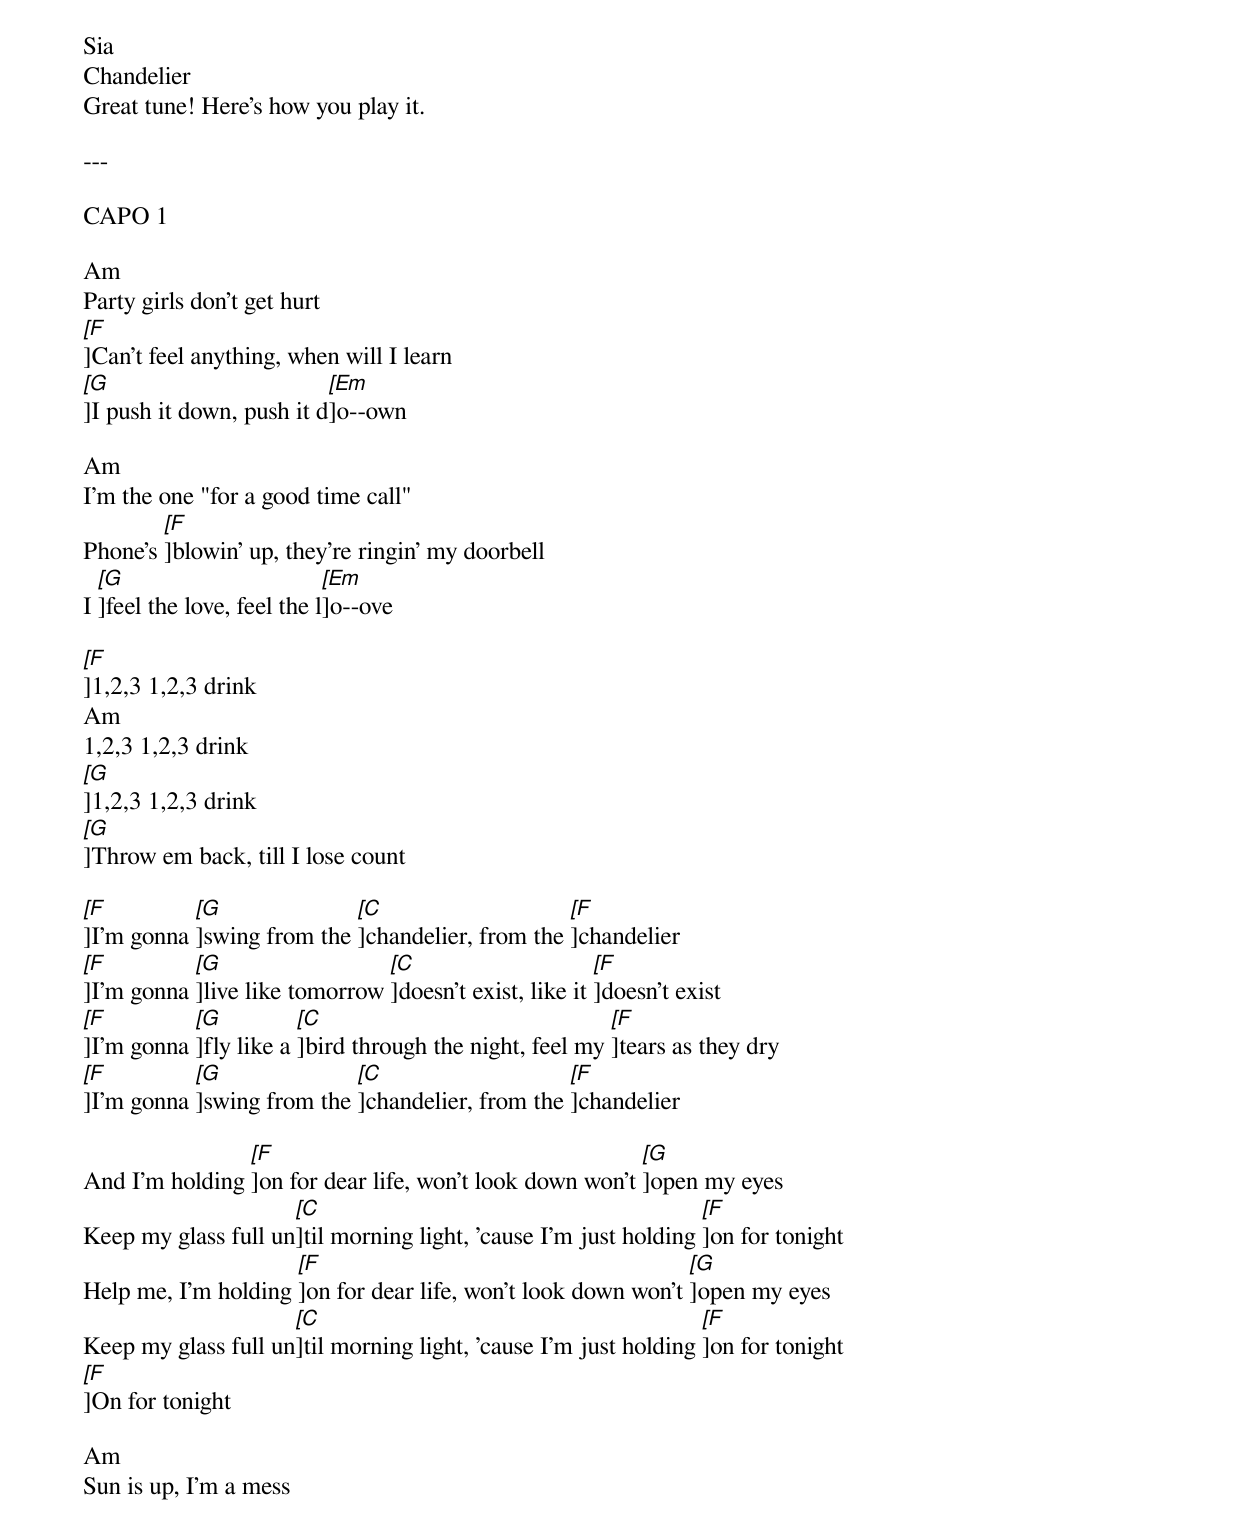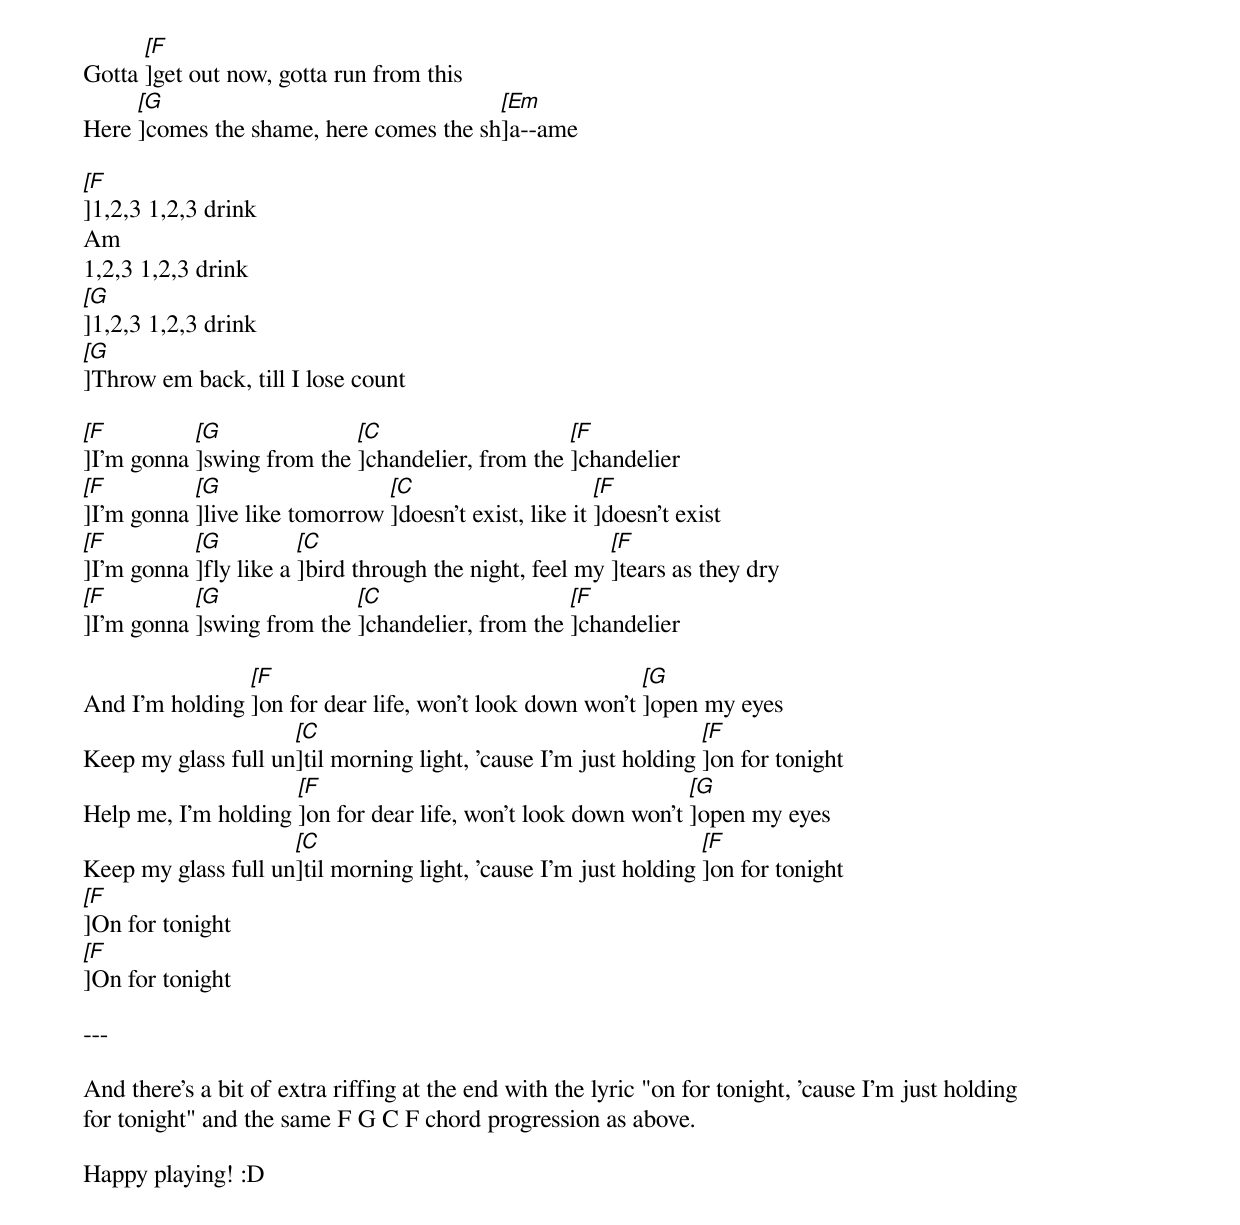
Sia
Chandelier
Great tune! Here's how you play it.

---

CAPO 1

Am
Party girls don't get hurt
[[F]]Can't feel anything, when will I learn
[[G]]I push it down, push it d[[Em]]o--own

Am
I'm the one "for a good time call"
Phone's [[F]]blowin' up, they're ringin' my doorbell
I [[G]]feel the love, feel the l[[Em]]o--ove

[[F]]1,2,3 1,2,3 drink
Am
1,2,3 1,2,3 drink
[[G]]1,2,3 1,2,3 drink
[[G]]Throw em back, till I lose count

[[F]]I'm gonna [[G]]swing from the [[C]]chandelier, from the [[F]]chandelier
[[F]]I'm gonna [[G]]live like tomorrow [[C]]doesn't exist, like it [[F]]doesn't exist
[[F]]I'm gonna [[G]]fly like a [[C]]bird through the night, feel my [[F]]tears as they dry
[[F]]I'm gonna [[G]]swing from the [[C]]chandelier, from the [[F]]chandelier

And I'm holding [[F]]on for dear life, won't look down won't [[G]]open my eyes
Keep my glass full un[[C]]til morning light, 'cause I'm just holding [[F]]on for tonight
Help me, I'm holding [[F]]on for dear life, won't look down won't [[G]]open my eyes
Keep my glass full un[[C]]til morning light, 'cause I'm just holding [[F]]on for tonight
[[F]]On for tonight

Am
Sun is up, I'm a mess
Gotta [[F]]get out now, gotta run from this
Here [[G]]comes the shame, here comes the sh[[Em]]a--ame

[[F]]1,2,3 1,2,3 drink
Am
1,2,3 1,2,3 drink
[[G]]1,2,3 1,2,3 drink
[[G]]Throw em back, till I lose count

[[F]]I'm gonna [[G]]swing from the [[C]]chandelier, from the [[F]]chandelier
[[F]]I'm gonna [[G]]live like tomorrow [[C]]doesn't exist, like it [[F]]doesn't exist
[[F]]I'm gonna [[G]]fly like a [[C]]bird through the night, feel my [[F]]tears as they dry
[[F]]I'm gonna [[G]]swing from the [[C]]chandelier, from the [[F]]chandelier

And I'm holding [[F]]on for dear life, won't look down won't [[G]]open my eyes
Keep my glass full un[[C]]til morning light, 'cause I'm just holding [[F]]on for tonight
Help me, I'm holding [[F]]on for dear life, won't look down won't [[G]]open my eyes
Keep my glass full un[[C]]til morning light, 'cause I'm just holding [[F]]on for tonight
[[F]]On for tonight
[[F]]On for tonight

---

And there's a bit of extra riffing at the end with the lyric "on for tonight, 'cause I'm just holding
for tonight" and the same F G C F chord progression as above.

Happy playing! :D
